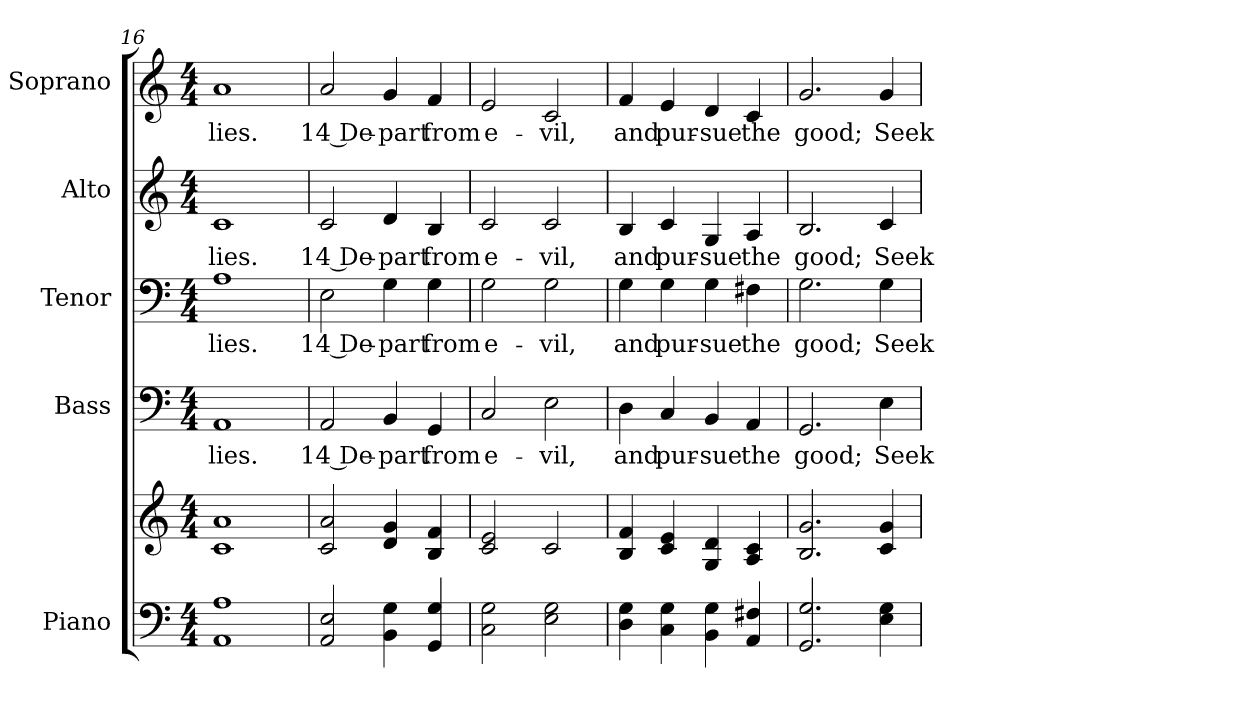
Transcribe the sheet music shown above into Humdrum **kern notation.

**kern	**kern	**kern	**text	**kern	**text	**kern	**text	**kern	**text
*part5	*part5	*part4	*part4	*part3	*part3	*part2	*part2	*part1	*part1
*staff6	*staff5	*staff4	*staff4	*staff3	*staff3	*staff2	*staff2	*staff1	*staff1
*I"Piano	*	*I"Bass	*	*I"Tenor	*	*I"Alto	*	*I"Soprano	*
*I'Pno.	*	*I'B.	*	*I'T.	*	*I'A.	*	*I'S.	*
*clefF4	*clefG2	*clefF4	*	*clefF4	*	*clefG2	*	*clefG2	*
*k[]	*k[]	*k[]	*	*k[]	*	*k[]	*	*k[]	*
*C:	*C:	*C:	*	*C:	*	*C:	*	*C:	*
*M4/4	*M4/4	*M4/4	*	*M4/4	*	*M4/4	*	*M4/4	*
=16	=16	=16	=16	=16	=16	=16	=16	=16	=16
!	!	!	!LO:LY:b:color=#000000	!	!	!	!	!	!
!	!	!	!	!	!LO:LY:b:color=#000000	!	!	!	!
!	!	!	!	!	!	!	!LO:LY:b:color=#000000	!	!
!	!	!	!	!	!	!	!	!	!LO:LY:b:color=#000000
1AAi 1Ai	1ci 1ai	1AAi	lies.	1Ai	lies.	1ci	lies.	1ai	lies.
!!LO:PB:g=z
=17	=17	=17	=17	=17	=17	=17	=17	=17	=17
!	!	!	!LO:LY:b:color=#000000	!	!	!	!	!	!
!	!	!	!	!	!LO:LY:b:color=#000000	!	!	!	!
!	!	!	!	!	!	!	!LO:LY:b:color=#000000	!	!
!	!	!	!	!	!	!	!	!	!LO:LY:b:color=#000000
2AAi/ 2Ei	2ci/ 2ai	2AAi/	14 De-	2Ei\	14 De-	2ci/	14 De-	2ai/	14 De-
!	!	!	!LO:LY:b:color=#000000	!	!	!	!	!	!
!	!	!	!	!	!LO:LY:b:color=#000000	!	!	!	!
!	!	!	!	!	!	!	!LO:LY:b:color=#000000	!	!
!	!	!	!	!	!	!	!	!	!LO:LY:b:color=#000000
4BBi\ 4Gi	4di/ 4gi	4BBi/	-part	4Gi\	-part	4di/	-part	4gi/	-part
!	!	!	!LO:LY:b:color=#000000	!	!	!	!	!	!
!	!	!	!	!	!LO:LY:b:color=#000000	!	!	!	!
!	!	!	!	!	!	!	!LO:LY:b:color=#000000	!	!
!	!	!	!	!	!	!	!	!	!LO:LY:b:color=#000000
4GGi/ 4Gi	4Bi/ 4fi	4GGi/	from	4Gi\	from	4Bi/	from	4fi/	from
=18	=18	=18	=18	=18	=18	=18	=18	=18	=18
!	!	!	!LO:LY:b:color=#000000	!	!	!	!	!	!
!	!	!	!	!	!LO:LY:b:color=#000000	!	!	!	!
!	!	!	!	!	!	!	!LO:LY:b:color=#000000	!	!
!	!	!	!	!	!	!	!	!	!LO:LY:b:color=#000000
2Ci\ 2Gi	2ci/ 2ei	2Ci/	e-	2Gi\	e-	2ci/	e-	2ei/	e-
!	!	!	!LO:LY:b:color=#000000	!	!	!	!	!	!
!	!	!	!	!	!LO:LY:b:color=#000000	!	!	!	!
!	!	!	!	!	!	!	!LO:LY:b:color=#000000	!	!
!	!	!	!	!	!	!	!	!	!LO:LY:b:color=#000000
2Ei\ 2Gi	2ci/	2Ei\	-vil,	2Gi\	-vil,	2ci/	-vil,	2ci/	-vil,
=19	=19	=19	=19	=19	=19	=19	=19	=19	=19
!	!	!	!LO:LY:b:color=#000000	!	!	!	!	!	!
!	!	!	!	!	!LO:LY:b:color=#000000	!	!	!	!
!	!	!	!	!	!	!	!LO:LY:b:color=#000000	!	!
!	!	!	!	!	!	!	!	!	!LO:LY:b:color=#000000
4Di\ 4Gi	4Bi/ 4fi	4Di\	and	4Gi\	and	4Bi/	and	4fi/	and
!	!	!	!LO:LY:b:color=#000000	!	!	!	!	!	!
!	!	!	!	!	!LO:LY:b:color=#000000	!	!	!	!
!	!	!	!	!	!	!	!LO:LY:b:color=#000000	!	!
!	!	!	!	!	!	!	!	!	!LO:LY:b:color=#000000
4Ci\ 4Gi	4ci/ 4ei	4Ci/	pur-	4Gi\	pur-	4ci/	pur-	4ei/	pur-
!	!	!	!LO:LY:b:color=#000000	!	!	!	!	!	!
!	!	!	!	!	!LO:LY:b:color=#000000	!	!	!	!
!	!	!	!	!	!	!	!LO:LY:b:color=#000000	!	!
!	!	!	!	!	!	!	!	!	!LO:LY:b:color=#000000
4BBi\ 4Gi	4Gi/ 4di	4BBi/	-sue	4Gi\	-sue	4Gi/	-sue	4di/	-sue
!	!	!	!LO:LY:b:color=#000000	!	!	!	!	!	!
!	!	!	!	!	!LO:LY:b:color=#000000	!	!	!	!
!	!	!	!	!	!	!	!LO:LY:b:color=#000000	!	!
!	!	!	!	!	!	!	!	!	!LO:LY:b:color=#000000
4AAi/ 4F#Xi	4Ai/ 4ci	4AAi/	the	4F#Xi\	the	4Ai/	the	4ci/	the
=20	=20	=20	=20	=20	=20	=20	=20	=20	=20
!	!	!	!LO:LY:b:color=#000000	!	!	!	!	!	!
!	!	!	!	!	!LO:LY:b:color=#000000	!	!	!	!
!	!	!	!	!	!	!	!LO:LY:b:color=#000000	!	!
!	!	!	!	!	!	!	!	!	!LO:LY:b:color=#000000
2.GGi/ 2.Gi	2.Bi/ 2.gi	2.GGi/	good;	2.Gi\	good;	2.Bi/	good;	2.gi/	good;
!	!	!	!LO:LY:b:color=#000000	!	!	!	!	!	!
!	!	!	!	!	!LO:LY:b:color=#000000	!	!	!	!
!	!	!	!	!	!	!	!LO:LY:b:color=#000000	!	!
!	!	!	!	!	!	!	!	!	!LO:LY:b:color=#000000
4Ei\ 4Gi	4ci/ 4gi	4Ei\	Seek	4Gi\	Seek	4ci/	Seek	4gi/	Seek
=	=	=	=	=	=	=	=	=	=
*-	*-	*-	*-	*-	*-	*-	*-	*-	*-
